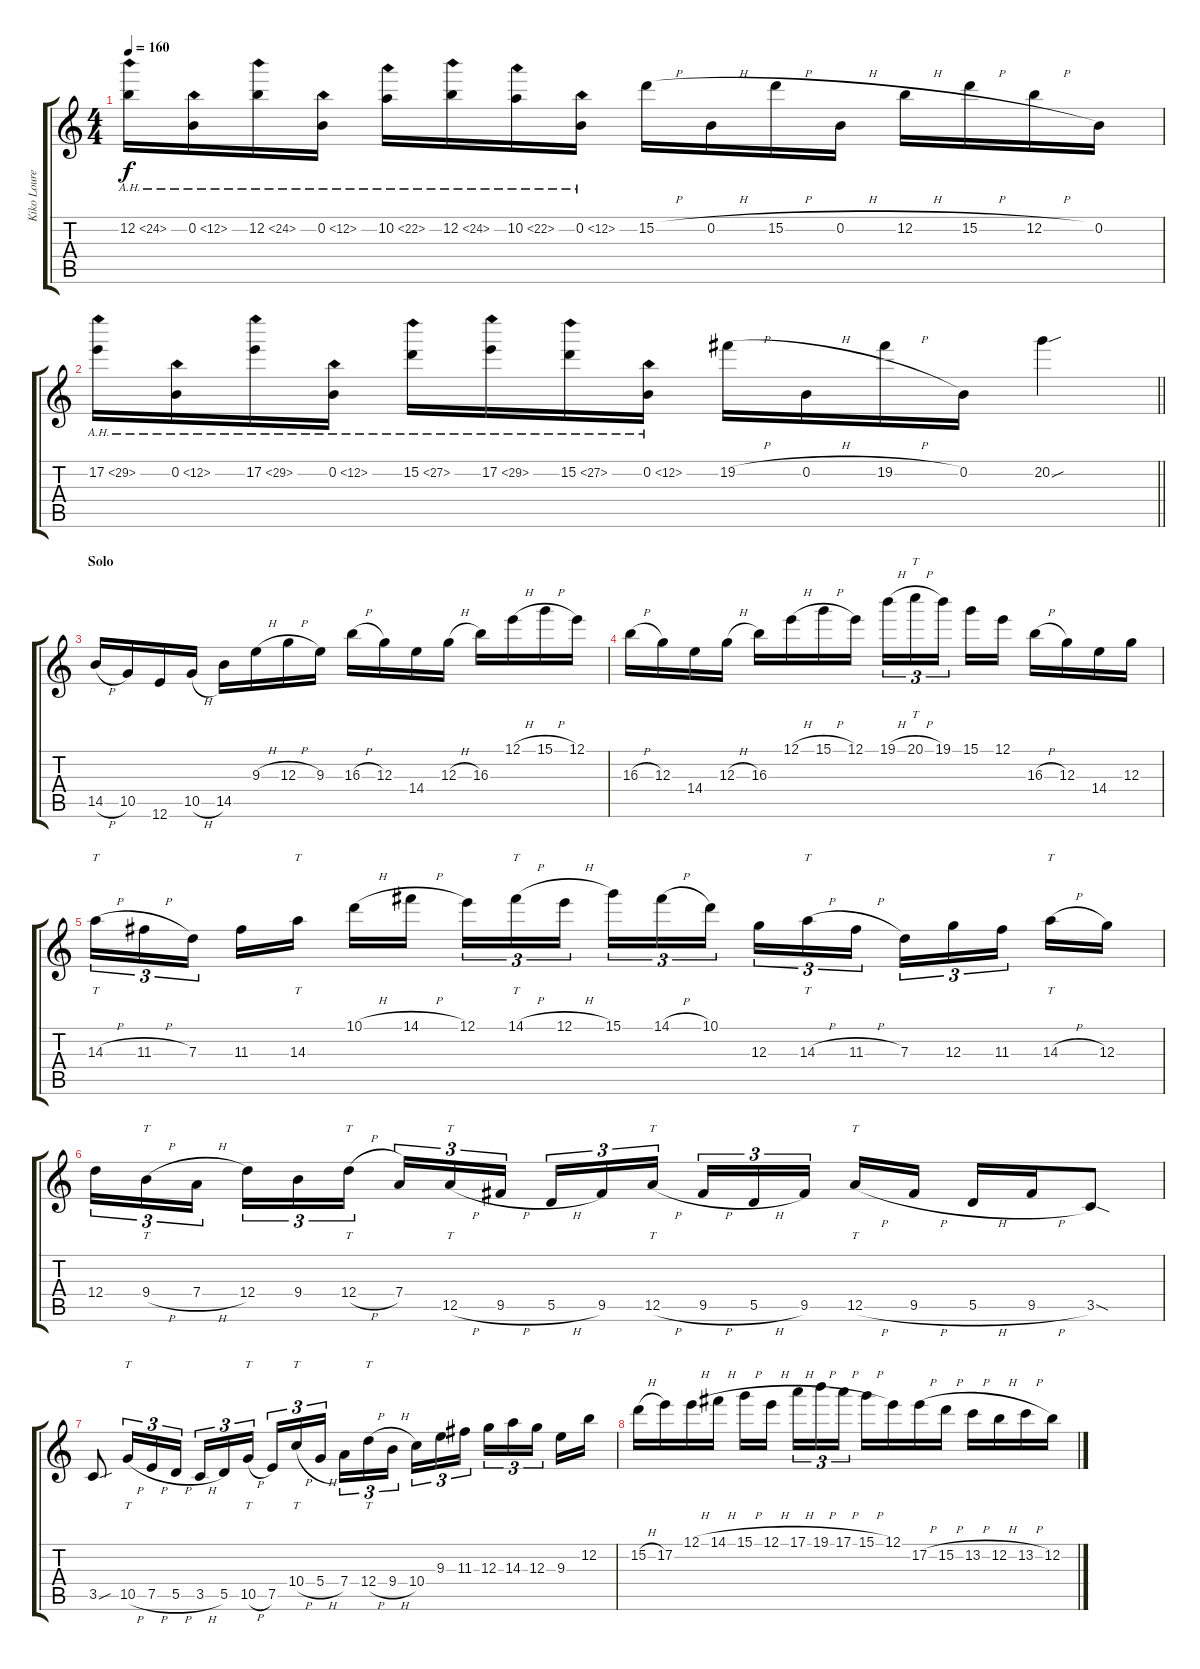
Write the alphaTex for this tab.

\track ("Kiko Loureiro" "Kiko Loure") {instrument distortionguitar}
\staff {score tabs}
\tuning (E4 B3 G3 D3 A2 E2) {hide}
\ts (4 4)
\tempo 160
\clef g2
\ks c
12.2{ah 12}.16{dy f} 0.2{ah 12}.16 12.2{ah 12}.16 0.2{ah 12}.16 10.2{ah 12}.16 12.2{ah 12}.16 10.2{ah 12}.16 0.2{ah 12}.16 15.2{h}.16 0.2{h}.16 15.2{h}.16 0.2{h}.16 12.2{h}.16 15.2{h}.16 12.2{h}.16 0.2.16 |
\barLineRight lightlight
17.2{ah 12}.16 0.2{ah 12}.16 17.2{ah 12}.16 0.2{ah 12}.16 15.2{ah 12}.16 17.2{ah 12}.16 15.2{ah 12}.16 0.2{ah 12}.16 19.2{h}.16 0.2{h}.16 19.2{h}.16 0.2.16 20.2{sou}.4 |
\section ("" "Solo")
14.5{h}.16{volume 16 balance 16} 10.5.16 12.6.16 10.5{h}.16 14.5.16 9.3{h}.16 12.3{h}.16 9.3.16 16.3{h}.16 12.3.16 14.4.16 12.3{h}.16 16.3.16 12.1{h}.16 15.1{h}.16 12.1.16 |
16.3{h}.16 12.3.16 14.4.16 12.3{h}.16 16.3.16 12.1{h}.16 15.1{h}.16 12.1.16 19.1{h}.16{tu (3 2)} 20.1{h}.16{tt tu (3 2)} 19.1.16{tu (3 2)} 15.1.16 12.1.16 16.3{h}.16 12.3.16 14.4.16 12.3.16 |
14.3{h}.16{tt tu (3 2)} 11.3{h}.16{tu (3 2)} 7.3.16{tu (3 2)} 11.3.16 14.3.16{tt} 10.1{h}.16 14.1{h}.16 12.1.16{tu (3 2)} 14.1{h}.16{tt tu (3 2)} 12.1{h}.16{tu (3 2)} 15.1.16{tu (3 2)} 14.1{h}.16{tu (3 2)} 10.1.16{tu (3 2)} 12.3.16{tu (3 2)} 14.3{h}.16{tt tu (3 2)} 11.3{h}.16{tu (3 2)} 7.3.16{tu (3 2)} 12.3.16{tu (3 2)} 11.3.16{tu (3 2)} 14.3{h}.16{tt} 12.3.16 |
12.4.16{tu (3 2)} 9.4{h}.16{tt tu (3 2)} 7.4{h}.16{tu (3 2)} 12.4.16{tu (3 2)} 9.4.16{tu (3 2)} 12.4{h}.16{tt tu (3 2)} 7.4.16{tu (3 2)} 12.5{h}.16{tt tu (3 2)} 9.5{h}.16{tu (3 2)} 5.5{h}.16{tu (3 2)} 9.5.16{tu (3 2)} 12.5{h}.16{tt tu (3 2)} 9.5{h}.16{tu (3 2)} 5.5{h}.16{tu (3 2)} 9.5.16{tu (3 2)} 12.5{h}.16{tt} 9.5{h}.16 5.5{h}.16 9.5{h}.16 3.5{sod}.8 |
3.5{sou}.8 10.5{h}.16{tt tu (3 2)} 7.5{h}.16{tu (3 2)} 5.5{h}.16{tu (3 2)} 3.5{h}.16{tu (3 2)} 5.5.16{tu (3 2)} 10.5{h}.16{tt tu (3 2)} 7.5.16{tu (3 2)} 10.4{h}.16{tt tu (3 2)} 5.4{h}.16{tu (3 2)} 7.4.16{tu (3 2)} 12.4{h}.16{tt tu (3 2)} 9.4{h}.16{tu (3 2)} 10.4.16{tu (3 2)} 9.3.16{tu (3 2)} 11.3.16{tu (3 2)} 12.3.16{tu (3 2)} 14.3.16{tu (3 2)} 12.3.16{tu (3 2)} 9.3.16 12.2.16 |
15.2{h}.16 17.2.16 12.1{h}.16 14.1{h}.16 15.1{h}.16 12.1{h}.16 17.1{h}.16{tu (3 2)} 19.1{h}.16{tu (3 2)} 17.1{h}.16{tu (3 2)} 15.1{h}.16 12.1.16 17.2{h}.16 15.2{h}.16 13.2{h}.16 12.2{h}.16 13.2{h}.16 12.2.16
